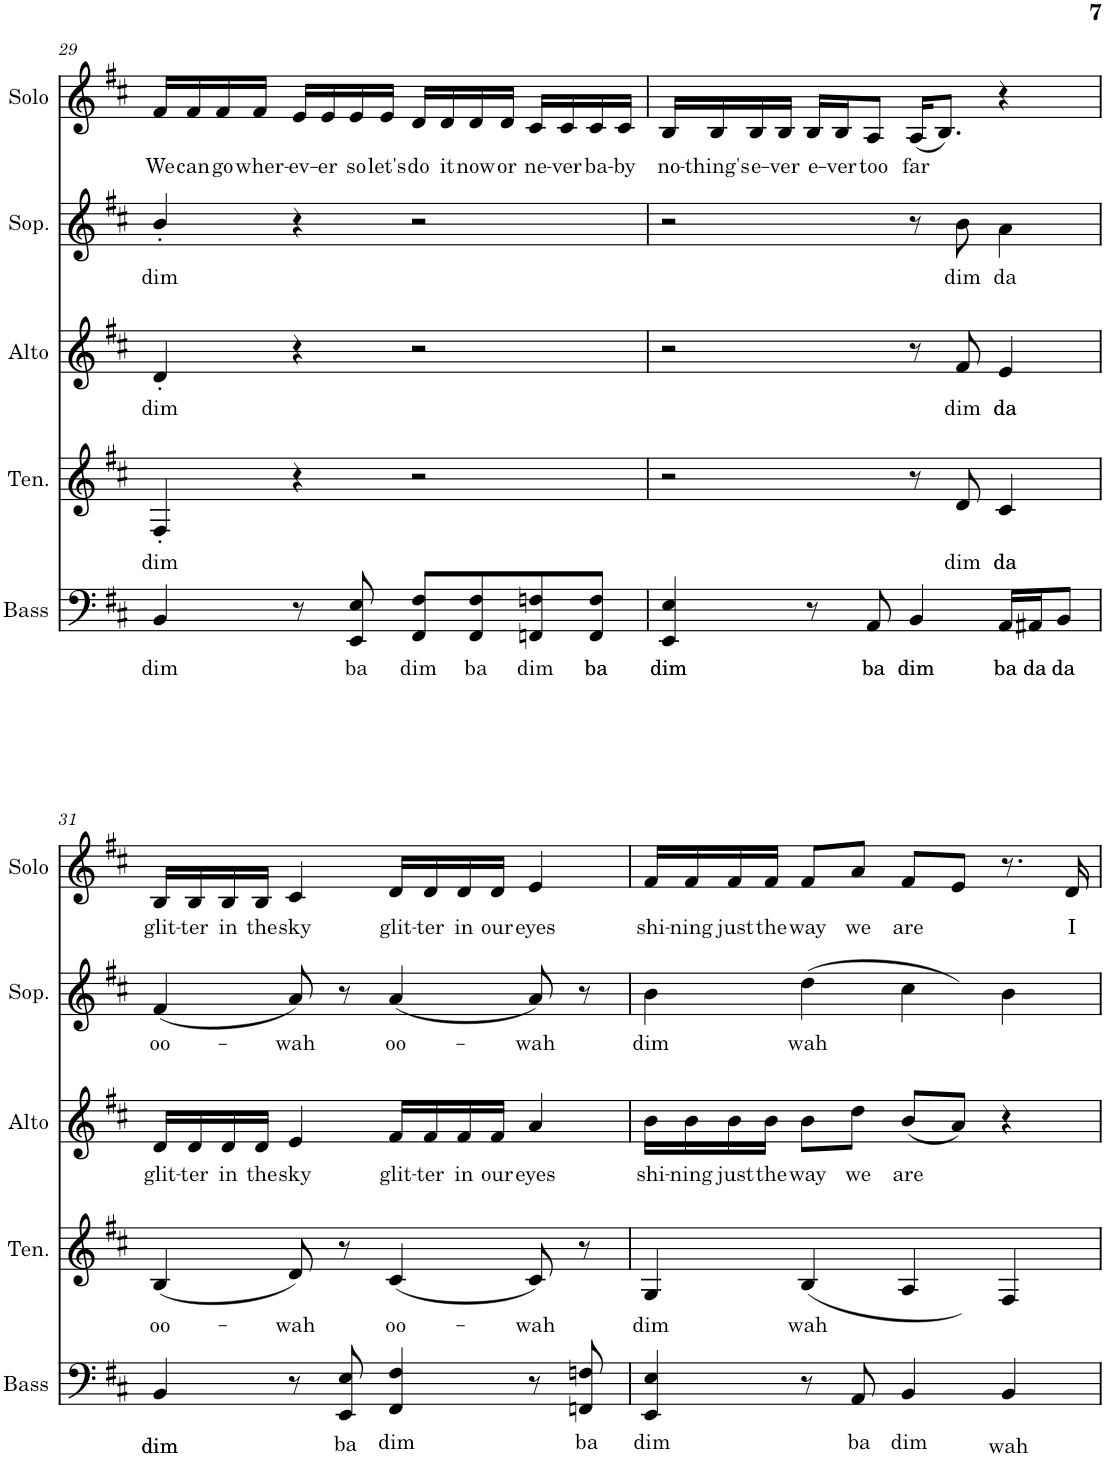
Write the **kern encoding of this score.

**kern	**text	**kern	**text	**kern	**text	**kern	**text	**kern	**text
*part5	*part5	*part4	*part4	*part3	*part3	*part2	*part2	*part1	*part1
*staff5	*staff5	*staff4	*staff4	*staff3	*staff3	*staff2	*staff2	*staff1	*staff1
*I"Bass	*	*I"Tenor	*	*I"Alto	*	*I"Soprano	*	*I"Solo	*
*I'Bass	*	*I'Ten.	*	*I'Alto	*	*I'Sop.	*	*I'Solo	*
!!LO:PB:g=z
*clefF4	*	*clefG2	*	*clefG2	*	*clefG2	*	*clefG2	*
*k[f#c#]	*	*k[f#c#]	*	*k[f#c#]	*	*k[f#c#]	*	*k[f#c#]	*
*M4/4	*	*M4/4	*	*M4/4	*	*M4/4	*	*M4/4	*
=29	=29	=29	=29	=29	=29	=29	=29	=29	=29
!	!LO:LY:b	!	!LO:LY:b	!	!LO:LY:b	!	!LO:LY:b	!	!LO:LY:b
4BB/	dim	4F#'/	dim	4d'/	dim	4b'/	dim	16f#/LL	We
!	!	!	!	!	!	!	!	!	!LO:LY:b
.	.	.	.	.	.	.	.	16f#/	can
!	!	!	!	!	!	!	!	!	!LO:LY:b
.	.	.	.	.	.	.	.	16f#/	go
!	!	!	!	!	!	!	!	!	!LO:LY:b
.	.	.	.	.	.	.	.	16f#/JJ	wher-
!	!	!	!	!	!	!	!	!	!LO:LY:b
8r	.	4r	.	4r	.	4r	.	16e/LL	-ev-
!	!	!	!	!	!	!	!	!	!LO:LY:b
.	.	.	.	.	.	.	.	16e/	-er
!	!LO:LY:b	!	!	!	!	!	!	!	!LO:LY:b
8EE/ 8E/	ba	.	.	.	.	.	.	16e/	so
!	!	!	!	!	!	!	!	!	!LO:LY:b
.	.	.	.	.	.	.	.	16e/JJ	let's
!	!LO:LY:b	!	!	!	!	!	!	!	!LO:LY:b
8FF#/ 8F#/L	dim	2r	.	2r	.	2r	.	16d/LL	do
!	!	!	!	!	!	!	!	!	!LO:LY:b
.	.	.	.	.	.	.	.	16d/	it
!	!LO:LY:b	!	!	!	!	!	!	!	!LO:LY:b
8FF#/ 8F#/	ba	.	.	.	.	.	.	16d/	now
!	!	!	!	!	!	!	!	!	!LO:LY:b
.	.	.	.	.	.	.	.	16d/JJ	or
!	!LO:LY:b	!	!	!	!	!	!	!	!LO:LY:b
8FFn/ 8Fn/	dim	.	.	.	.	.	.	16c#/LL	ne-
!	!	!	!	!	!	!	!	!	!LO:LY:b
.	.	.	.	.	.	.	.	16c#/	-ver
!	!LO:LY:b	!	!	!	!	!	!	!	!LO:LY:b
8FF/ 8F/J	ba	.	.	.	.	.	.	16c#/	ba-
!	!	!	!	!	!	!	!	!	!LO:LY:b
.	.	.	.	.	.	.	.	16c#/JJ	-by
=30	=30	=30	=30	=30	=30	=30	=30	=30	=30
!	!LO:LY:b	!	!	!	!	!	!	!	!LO:LY:b
4EE/ 4E/	dim	2r	.	2r	.	2r	.	16B/LL	no-
!	!	!	!	!	!	!	!	!	!LO:LY:b
.	.	.	.	.	.	.	.	16B/	-thing's
!	!	!	!	!	!	!	!	!	!LO:LY:b
.	.	.	.	.	.	.	.	16B/	e-
!	!	!	!	!	!	!	!	!	!LO:LY:b
.	.	.	.	.	.	.	.	16B/JJ	-ver
!	!	!	!	!	!	!	!	!	!LO:LY:b
8r	.	.	.	.	.	.	.	16B/LL	e-
!	!	!	!	!	!	!	!	!	!LO:LY:b
.	.	.	.	.	.	.	.	16B/J	-ver
!	!LO:LY:b	!	!	!	!	!	!	!	!LO:LY:b
8AA/	ba	.	.	.	.	.	.	8A/J	too
!	!LO:LY:b	!	!	!	!	!	!	!	!LO:LY:b
4BB/	dim	8r	.	8r	.	8r	.	(<16A/KL	far
.	.	.	.	.	.	.	.	8.B/J)	.
!	!	!	!LO:LY:b	!	!LO:LY:b	!	!LO:LY:b	!	!
.	.	8d/	dim	8f#/	dim	8b\	dim	.	.
!	!LO:LY:b	!	!LO:LY:b	!	!LO:LY:b	!	!LO:LY:b	!	!
16AA/LL	ba	4c#/	da	4e/	da	4a\	da	4r	.
!	!LO:LY:b	!	!	!	!	!	!	!	!
16AA#X/J	da	.	.	.	.	.	.	.	.
!	!LO:LY:b	!	!	!	!	!	!	!	!
8BB/J	da	.	.	.	.	.	.	.	.
!!LO:LB:g=z
=31	=31	=31	=31	=31	=31	=31	=31	=31	=31
!	!LO:LY:b	!	!LO:LY:b	!	!LO:LY:b	!	!LO:LY:b	!	!LO:LY:b
4BB/	dim	(4B/	oo-	16d/LL	glit-	(4f#/	oo-	16B/LL	glit-
!	!	!	!	!	!LO:LY:b	!	!	!	!LO:LY:b
.	.	.	.	16d/	-ter	.	.	16B/	-ter
!	!	!	!	!	!LO:LY:b	!	!	!	!LO:LY:b
.	.	.	.	16d/	in	.	.	16B/	in
!	!	!	!	!	!LO:LY:b	!	!	!	!LO:LY:b
.	.	.	.	16d/JJ	the	.	.	16B/JJ	the
!	!	!	!LO:LY:b	!	!LO:LY:b	!	!LO:LY:b	!	!LO:LY:b
8r	.	8d/)	-wah	4e/	sky	8a/)	-wah	4c#/	sky
!	!LO:LY:b	!	!	!	!	!	!	!	!
8EE/ 8E/	ba	8r	.	.	.	8r	.	.	.
!	!LO:LY:b	!	!LO:LY:b	!	!LO:LY:b	!	!LO:LY:b	!	!LO:LY:b
4FF#/ 4F#/	dim	(4c#/	oo-	16f#/LL	glit-	(4a/	oo-	16d/LL	glit-
!	!	!	!	!	!LO:LY:b	!	!	!	!LO:LY:b
.	.	.	.	16f#/	-ter	.	.	16d/	-ter
!	!	!	!	!	!LO:LY:b	!	!	!	!LO:LY:b
.	.	.	.	16f#/	in	.	.	16d/	in
!	!	!	!	!	!LO:LY:b	!	!	!	!LO:LY:b
.	.	.	.	16f#/JJ	our	.	.	16d/JJ	our
!	!	!	!LO:LY:b	!	!LO:LY:b	!	!LO:LY:b	!	!LO:LY:b
8r	.	8c#/)	-wah	4a/	eyes	8a/)	-wah	4e/	eyes
!	!LO:LY:b	!	!	!	!	!	!	!	!
8FFn/ 8Fn/	ba	8r	.	.	.	8r	.	.	.
=32	=32	=32	=32	=32	=32	=32	=32	=32	=32
!	!LO:LY:b	!	!LO:LY:b	!	!LO:LY:b	!	!LO:LY:b	!	!LO:LY:b
4EE/ 4E/	dim	4G/	dim	16b\LL	shi-	4b\	dim	16f#/LL	shi-
!	!	!	!	!	!LO:LY:b	!	!	!	!LO:LY:b
.	.	.	.	16b\	-ning	.	.	16f#/	-ning
!	!	!	!	!	!LO:LY:b	!	!	!	!LO:LY:b
.	.	.	.	16b\	just	.	.	16f#/	just
!	!	!	!	!	!LO:LY:b	!	!	!	!LO:LY:b
.	.	.	.	16b\JJ	the	.	.	16f#/JJ	the
!	!	!	!LO:LY:b	!	!LO:LY:b	!	!LO:LY:b	!	!LO:LY:b
8r	.	(4B/	wah	8b\L	way	(4dd\	wah	8f#/L	way
!	!LO:LY:b	!	!	!	!LO:LY:b	!	!	!	!LO:LY:b
8AA/	ba	.	.	8dd\J	we	.	.	8a/J	we
!	!LO:LY:b	!	!	!	!LO:LY:b	!	!	!	!LO:LY:b
4BB/	dim	4A/)	.	(8b/L	are	4cc#\)	.	8f#/L	are
.	.	.	.	8a/J)	.	.	.	8e/J	.
!	!LO:LY:b	!	!	!	!	!	!	!	!
4BB/	wah	4F#/	.	4r	.	4b\	.	8.r	.
!	!	!	!	!	!	!	!	!	!LO:LY:b
.	.	.	.	.	.	.	.	16d/	I
=	=	=	=	=	=	=	=	=	=
*-	*-	*-	*-	*-	*-	*-	*-	*-	*-
